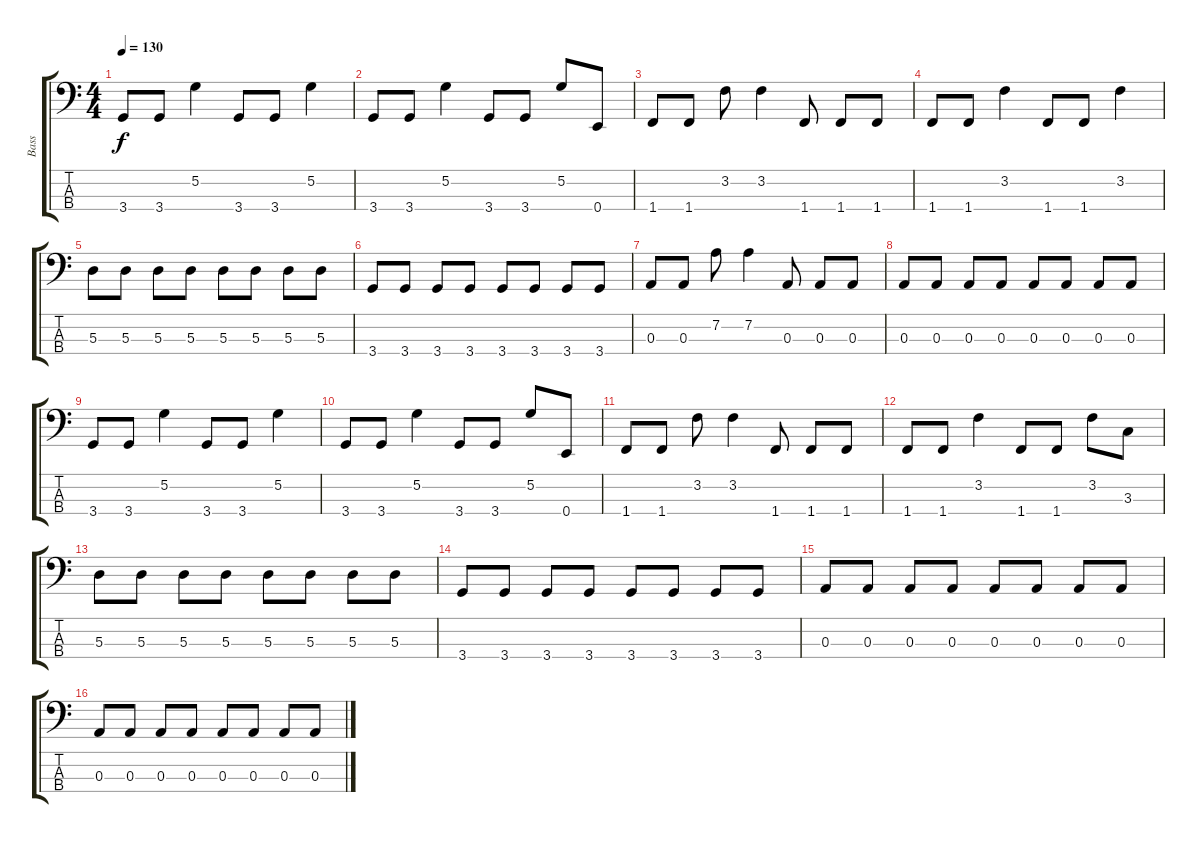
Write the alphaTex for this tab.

\track ("Bass" "Bass") {instrument slapbass1}
\staff {score tabs}
\tuning (G2 D2 A1 E1) {hide}
\ts (4 4)
\tempo 130
\clef f4
\ks c
3.4.8{dy f} 3.4.8 5.2.4 3.4.8 3.4.8 5.2.4 |
3.4.8 3.4.8 5.2.4 3.4.8 3.4.8 5.2.8 0.4.8 |
1.4.8 1.4.8 3.2.8 3.2.4 1.4.8 1.4.8 1.4.8 |
1.4.8 1.4.8 3.2.4 1.4.8 1.4.8 3.2.4 |
5.3.8 5.3.8 5.3.8 5.3.8 5.3.8 5.3.8 5.3.8 5.3.8 |
3.4.8 3.4.8 3.4.8 3.4.8 3.4.8 3.4.8 3.4.8 3.4.8 |
0.3.8 0.3.8 7.2.8 7.2.4 0.3.8 0.3.8 0.3.8 |
0.3.8 0.3.8 0.3.8 0.3.8 0.3.8 0.3.8 0.3.8 0.3.8 |
3.4.8 3.4.8 5.2.4 3.4.8 3.4.8 5.2.4 |
3.4.8 3.4.8 5.2.4 3.4.8 3.4.8 5.2.8 0.4.8 |
1.4.8 1.4.8 3.2.8 3.2.4 1.4.8 1.4.8 1.4.8 |
1.4.8 1.4.8 3.2.4 1.4.8 1.4.8 3.2.8 3.3.8 |
5.3.8 5.3.8 5.3.8 5.3.8 5.3.8 5.3.8 5.3.8 5.3.8 |
3.4.8 3.4.8 3.4.8 3.4.8 3.4.8 3.4.8 3.4.8 3.4.8 |
0.3.8 0.3.8 0.3.8 0.3.8 0.3.8 0.3.8 0.3.8 0.3.8 |
0.3.8 0.3.8 0.3.8 0.3.8 0.3.8 0.3.8 0.3.8 0.3.8
